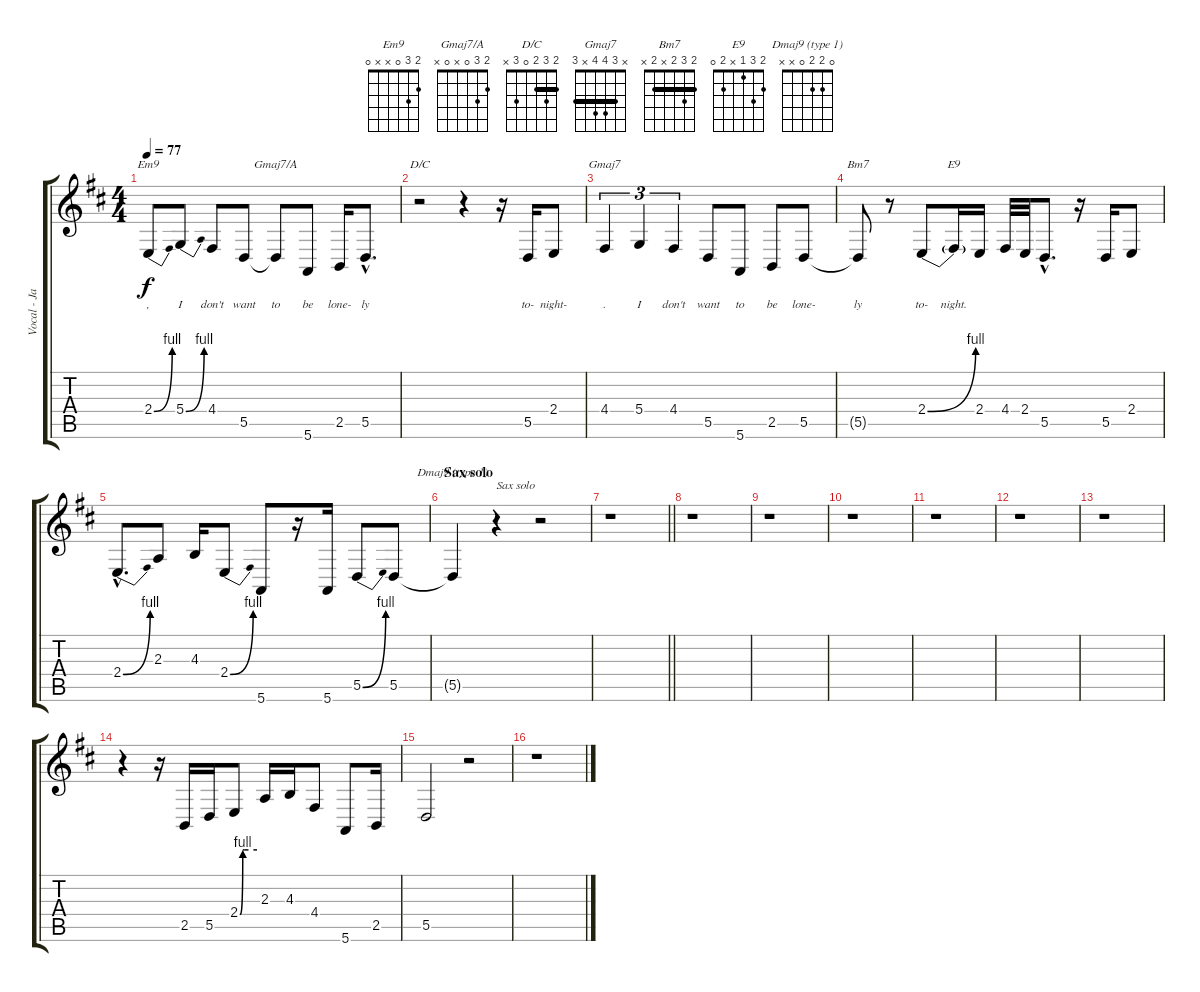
\track ("Vocal - James Taylor" "Vocal - Ja") {instrument altosax}
\staff {score tabs}
\tuning (E4 B3 G3 D3 A2 E2) {hide}
\chord ("Em9" 2 3 0 x x 0)
\chord ("Gmaj7/A" 2 3 0 x 0 x)
\chord ("D/C" 2 3 2 0 3 x) {barre 2}
\chord ("Gmaj7" x 3 4 4 x 3) {barre 3}
\chord ("Bm7" 2 3 2 x 2 x) {barre 2}
\chord ("E9" 2 3 1 x 2 0)
\chord ("Dmaj9 (type 1)" 0 2 2 0 x x)
\ts (4 4)
\tempo 77
\clef g2
\ks d
2.4{be (bend 0 0 60 4)}.8{ch "Em9" lyrics (0 ",") lyrics (1 "") lyrics (2 "") lyrics (3 "") lyrics (4 "") dy f} 5.4{be (bend 0 0 60 4)}.8{lyrics (0 "I") lyrics (1 "") lyrics (2 "") lyrics (3 "") lyrics (4 "")} 4.4.8{lyrics (0 "don't") lyrics (1 "") lyrics (2 "") lyrics (3 "") lyrics (4 "")} 5.5.8{lyrics (0 "want") lyrics (1 "") lyrics (2 "") lyrics (3 "") lyrics (4 "")} 5.5{t}.8{ch "Gmaj7/A" lyrics (0 "to") lyrics (1 "") lyrics (2 "") lyrics (3 "") lyrics (4 "")} 5.6.8{lyrics (0 "be") lyrics (1 "") lyrics (2 "") lyrics (3 "") lyrics (4 "")} 2.5.16{lyrics (0 "lone-") lyrics (1 "") lyrics (2 "") lyrics (3 "") lyrics (4 "")} 5.5{hac}.8{d lyrics (0 "ly") lyrics (1 "") lyrics (2 "") lyrics (3 "") lyrics (4 "")} |
r.2{ch "D/C"} r.4 r.16 5.5.16{lyrics (0 "to-") lyrics (1 "") lyrics (2 "") lyrics (3 "") lyrics (4 "")} 2.4.8{lyrics (0 "night-") lyrics (1 "") lyrics (2 "") lyrics (3 "") lyrics (4 "")} |
4.4.4{tu (3 2) ch "Gmaj7" lyrics (0 ".") lyrics (1 "") lyrics (2 "") lyrics (3 "") lyrics (4 "")} 5.4.4{tu (3 2) lyrics (0 "I") lyrics (1 "") lyrics (2 "") lyrics (3 "") lyrics (4 "")} 4.4.4{tu (3 2) lyrics (0 "don't") lyrics (1 "") lyrics (2 "") lyrics (3 "") lyrics (4 "")} 5.5.8{lyrics (0 "want") lyrics (1 "") lyrics (2 "") lyrics (3 "") lyrics (4 "")} 5.6.8{lyrics (0 "to") lyrics (1 "") lyrics (2 "") lyrics (3 "") lyrics (4 "")} 2.5.8{lyrics (0 "be") lyrics (1 "") lyrics (2 "") lyrics (3 "") lyrics (4 "")} 5.5.8{lyrics (0 "lone-") lyrics (1 "") lyrics (2 "") lyrics (3 "") lyrics (4 "")} |
5.5{t}.8{ch "Bm7" lyrics (0 "ly") lyrics (1 "") lyrics (2 "") lyrics (3 "") lyrics (4 "")} r.8 2.4{be (bend 0 0 60 4)}.8{lyrics (0 "to-") lyrics (1 "") lyrics (2 "") lyrics (3 "") lyrics (4 "")} 2.4{t}.16{ch "E9" lyrics (0 "night.") lyrics (1 "") lyrics (2 "") lyrics (3 "") lyrics (4 "")} 2.4.16 4.4.32 2.4.32 5.5{hac}.8{d} r.16 5.5.16 2.4.8 |
2.4{be (bend 0 0 60 4) hac}.8{d} 2.3.8 4.3.16 2.4{be (bend 0 0 60 4)}.8 5.6.8 r.16 5.6.16 5.5{be (bend 0 0 60 4)}.8 5.5.8 |
\section ("" "Sax solo")
5.5{t}.4{ch "Dmaj9 (type 1)"} r.4{txt "Sax solo"} r.2 |
\barLineRight lightlight
r.1 |
r.1 |
r.1 |
r.1 |
r.1 |
r.1 |
r.1 |
r.4 r.16 2.5.16 5.5.16 2.4{be (custom 0 0 10 4 15 4 30 4 60 4)}.8 2.3.16 4.3.16 4.4.8 5.6.8 2.5.16 |
5.5.2 r.2 |
r.1
